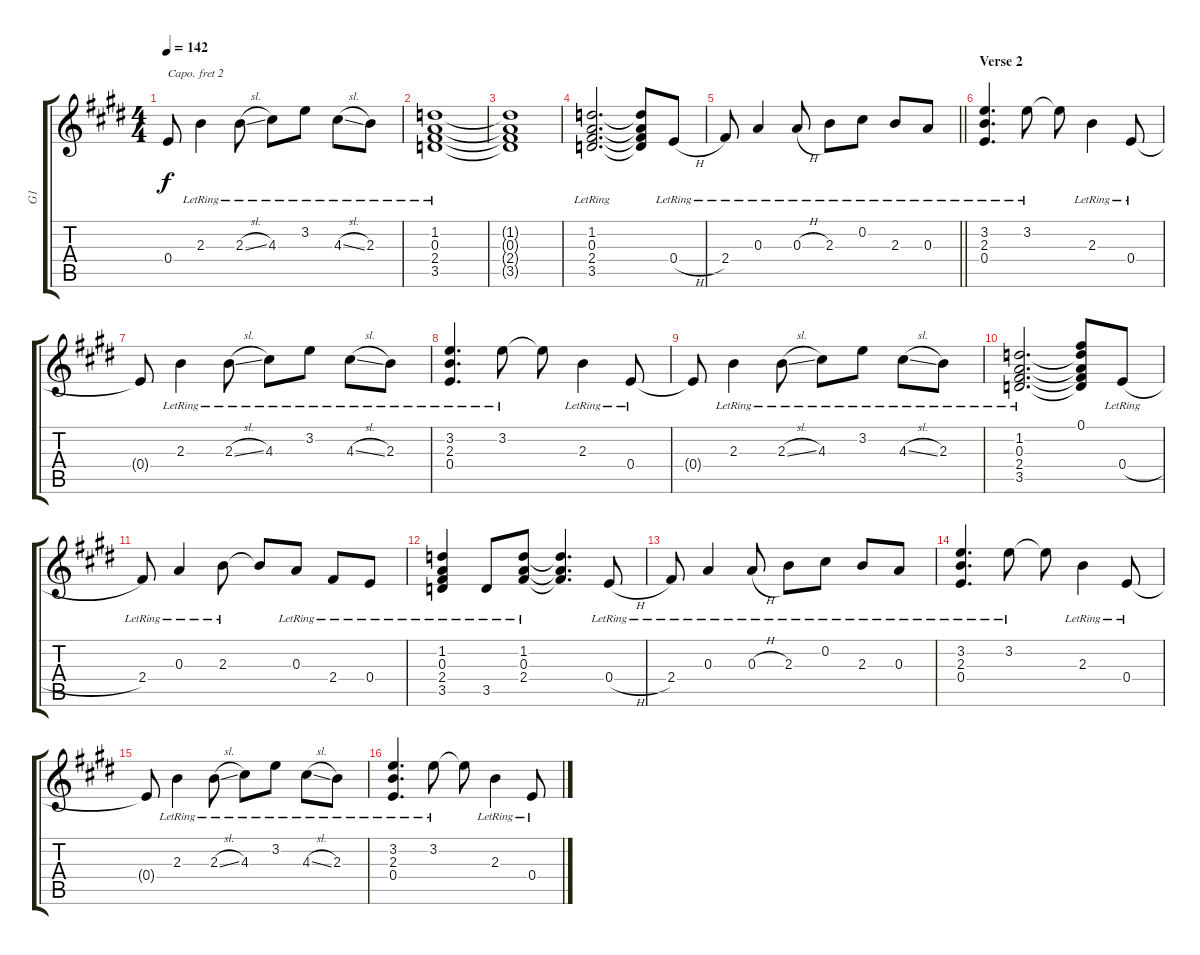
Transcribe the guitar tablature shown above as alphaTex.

\track ("G1" "G1") {instrument electricguitarjazz}
\staff {score tabs}
\capo 2
\tuning (E4 B3 G3 D3 A2 E2) {hide}
\ts (4 4)
\tempo 142
\clef g2
\ks e
0.4{t}.8{dy f} 2.3{lr}.4 2.3{sl lr}.8 4.3{lr}.8 3.2{lr}.8 4.3{sl lr}.8 2.3{lr}.8 |
(1.2{lr} 0.3{lr} 2.4{lr} 3.5{lr}).1 |
(1.2{t} 0.3{t} 2.4{t} 3.5{t}).1 |
(1.2{lr} 0.3{lr} 2.4{lr} 3.5{lr}).2{d} (1.2{t} 0.3{t} 2.4{t} 3.5{t}).8 0.4{h lr}.8 |
\barLineRight lightlight
2.4{lr}.8 0.3{lr}.4 0.3{h lr}.8 2.3{lr}.8 0.2{lr}.8 2.3{lr}.8 0.3{lr}.8 |
\section ("" "Verse 2")
(3.2{lr} 2.3{lr} 0.4{lr}).4{d} 3.2{lr}.8 3.2{t}.8 2.3{lr}.4 0.4{lr}.8 |
0.4{t}.8 2.3{lr}.4 2.3{sl lr}.8 4.3{lr}.8 3.2{lr}.8 4.3{sl lr}.8 2.3{lr}.8 |
(3.2{lr} 2.3{lr} 0.4{lr}).4{d} 3.2{lr}.8 3.2{t}.8 2.3{lr}.4 0.4{lr}.8 |
0.4{t}.8 2.3{lr}.4 2.3{sl lr}.8 4.3{lr}.8 3.2{lr}.8 4.3{sl lr}.8 2.3{lr}.8 |
(1.2{lr} 0.3{lr} 2.4{lr} 3.5{lr}).2{d} (0.1 1.2{t} 0.3{t} 2.4{t} 3.5{t}).8 0.4{h lr}.8 |
2.4{lr}.8 0.3{lr}.4 2.3{lr}.8 2.3{t}.8 0.3{lr}.8 2.4{lr}.8 0.4{lr}.8 |
(1.2{lr} 0.3{lr} 2.4{lr} 3.5{lr}).4 3.5{lr}.8 (1.2{lr} 0.3{lr} 2.4{lr}).8 (1.2{t} 0.3{t} 2.4{t}).4{d} 0.4{h lr}.8 |
2.4{lr}.8 0.3{lr}.4 0.3{h lr}.8 2.3{lr}.8 0.2{lr}.8 2.3{lr}.8 0.3{lr}.8 |
(3.2{lr} 2.3{lr} 0.4{lr}).4{d} 3.2{lr}.8 3.2{t}.8 2.3{lr}.4 0.4{lr}.8 |
0.4{t}.8 2.3{lr}.4 2.3{sl lr}.8 4.3{lr}.8 3.2{lr}.8 4.3{sl lr}.8 2.3{lr}.8 |
(3.2{lr} 2.3{lr} 0.4{lr}).4{d} 3.2{lr}.8 3.2{t}.8 2.3{lr}.4 0.4{lr}.8
